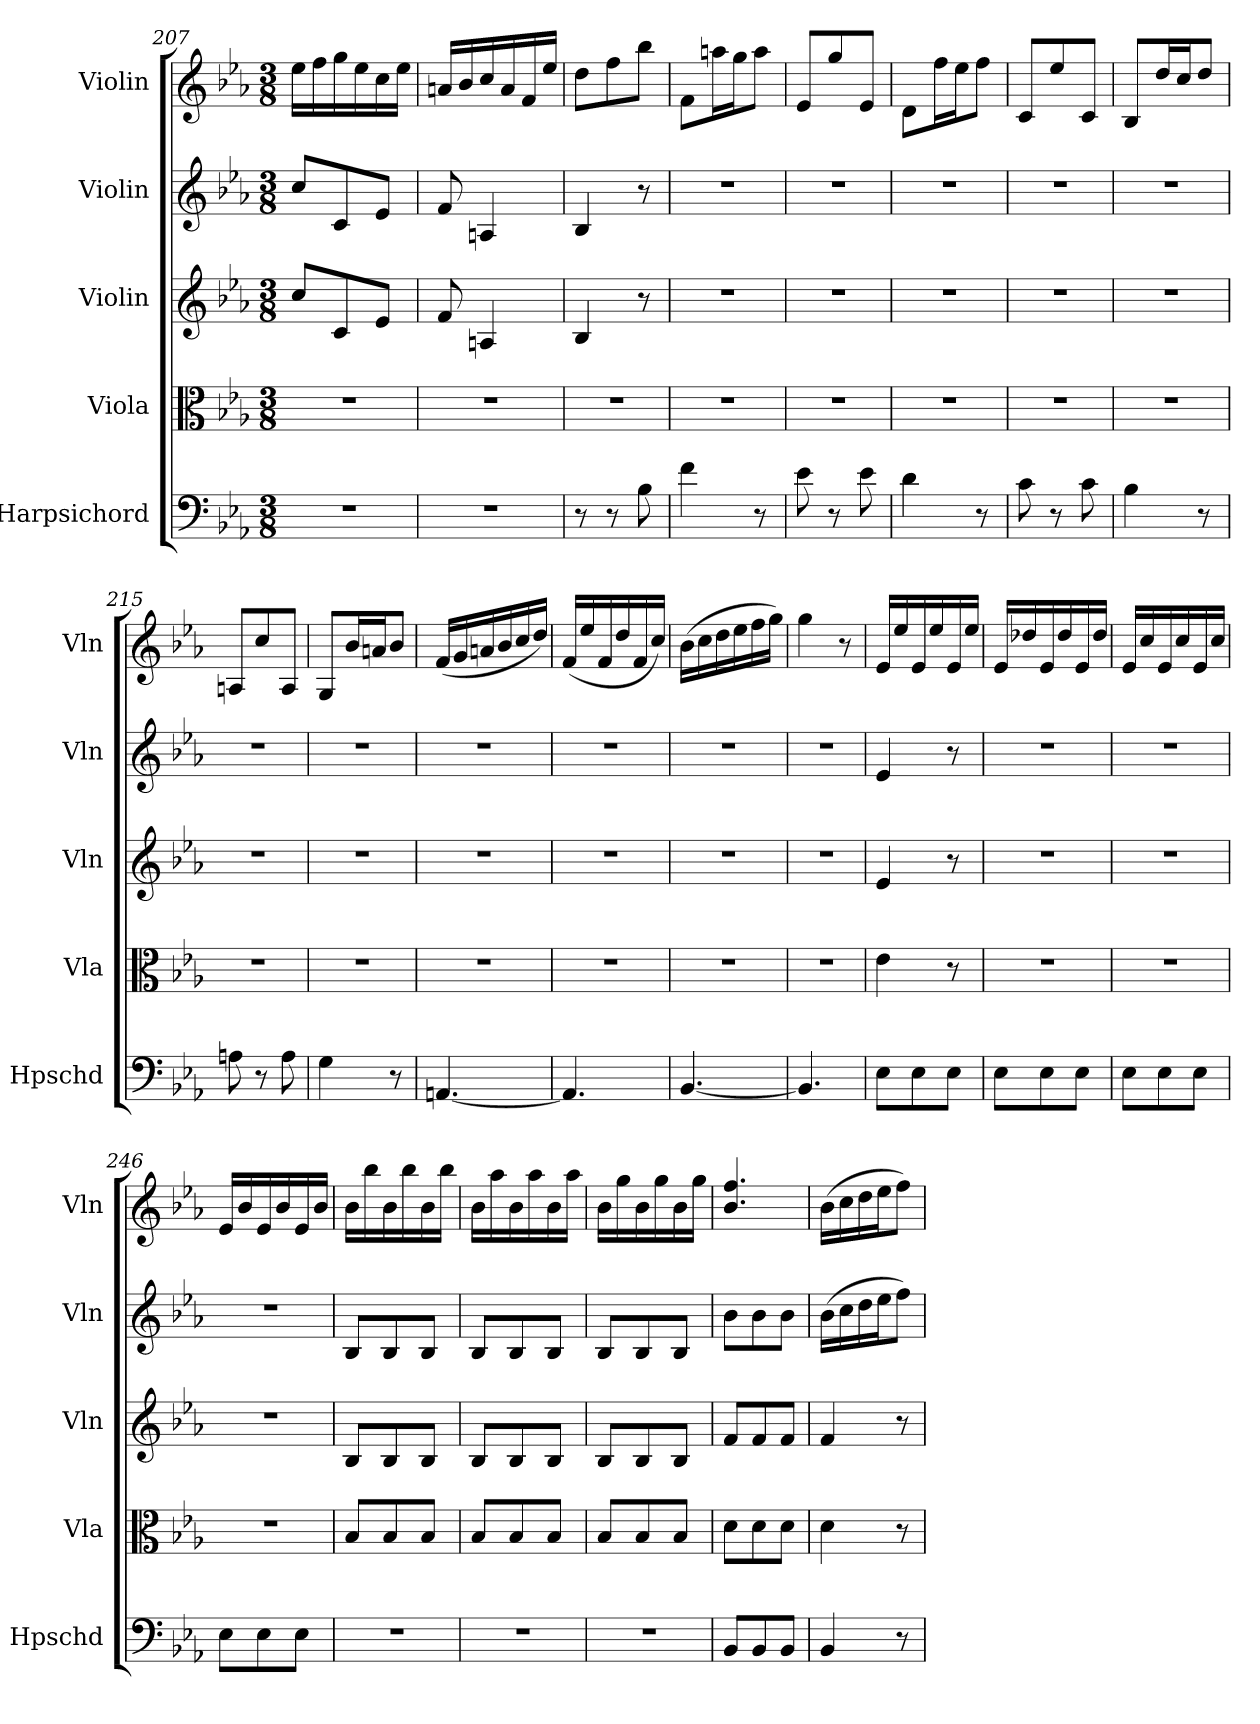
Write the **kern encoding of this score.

**kern	**kern	**kern	**kern	**kern
*part5	*part4	*part3	*part2	*part1
*staff5	*staff4	*staff3	*staff2	*staff1
*I"Harpsichord	*I"Viola	*I"Violin	*I"Violin	*I"Violin
*I'Hpschd	*I'Vla	*I'Vln	*I'Vln	*I'Vln
*clefF4	*clefC3	*clefG2	*clefG2	*clefG2
*k[b-e-a-]	*k[b-e-a-]	*k[b-e-a-]	*k[b-e-a-]	*k[b-e-a-]
*E-:	*E-:	*E-:	*E-:	*E-:
*M3/8	*M3/8	*M3/8	*M3/8	*M3/8
=207	=207	=207	=207	=207
4.r	4.r	8cc/L	8cc/L	16ee-\LL
.	.	.	.	16ff\
.	.	8c/	8c/	16gg\
.	.	.	.	16ee-\
.	.	8e-/J	8e-/J	16cc\
.	.	.	.	16ee-\JJ
=208	=208	=208	=208	=208
4.r	4.r	8f/	8f/	16an/LL
.	.	.	.	16b-/
.	.	4An/	4An/	16cc/
.	.	.	.	16a/
.	.	.	.	16f/
.	.	.	.	16ee-/JJ
=209	=209	=209	=209	=209
8r	4.r	4B-/	4B-/	8dd\L
8r	.	.	.	8ff\
8B-\	.	8r	8r	8bb-\J
=210	=210	=210	=210	=210
4f\	4.r	4.r	4.r	8f\L
.	.	.	.	16aan\L
.	.	.	.	16gg\J
8r	.	.	.	8aa\J
=211	=211	=211	=211	=211
8e-\	4.r	4.r	4.r	8e-/L
8r	.	.	.	8gg/
8e-\	.	.	.	8e-/J
=212	=212	=212	=212	=212
4d\	4.r	4.r	4.r	8d\L
.	.	.	.	16ff\L
.	.	.	.	16ee-\J
8r	.	.	.	8ff\J
=213	=213	=213	=213	=213
8c\	4.r	4.r	4.r	8c/L
8r	.	.	.	8ee-/
8c\	.	.	.	8c/J
=214	=214	=214	=214	=214
4B-\	4.r	4.r	4.r	8B-/L
.	.	.	.	16dd/L
.	.	.	.	16cc/J
8r	.	.	.	8dd/J
=215	=215	=215	=215	=215
8An\	4.r	4.r	4.r	8An/L
8r	.	.	.	8cc/
8A\	.	.	.	8A/J
=216	=216	=216	=216	=216
4G\	4.r	4.r	4.r	8G/L
.	.	.	.	16b-/L
.	.	.	.	16an/J
8r	.	.	.	8b-/J
=217	=217	=217	=217	=217
[4.AAn/	4.r	4.r	4.r	(16f/LL
.	.	.	.	16g/
.	.	.	.	16an/
.	.	.	.	16b-/
.	.	.	.	16cc/
.	.	.	.	16dd/JJ)
=218	=218	=218	=218	=218
4.AA/]	4.r	4.r	4.r	(16f/LL
.	.	.	.	16ee-/
.	.	.	.	16f/
.	.	.	.	16dd/
.	.	.	.	16f/
.	.	.	.	16cc/JJ)
=219	=219	=219	=219	=219
[4.BB-/	4.r	4.r	4.r	(16b-\LL
.	.	.	.	16cc\
.	.	.	.	16dd\
.	.	.	.	16ee-\
.	.	.	.	16ff\
.	.	.	.	16gg\JJ)
=220	=220	=220	=220	=220
4.BB-/]	4.r	4.r	4.r	4gg\
.	.	.	.	8r
=243	=243	=243	=243	=243
8E-\L	4e-\	4e-/	4e-/	16e-/LL
.	.	.	.	16ee-/
8E-\	.	.	.	16e-/
.	.	.	.	16ee-/
8E-\J	8r	8r	8r	16e-/
.	.	.	.	16ee-/JJ
=244	=244	=244	=244	=244
8E-\L	4.r	4.r	4.r	16e-/LL
.	.	.	.	16dd-X/
8E-\	.	.	.	16e-/
.	.	.	.	16dd-/
8E-\J	.	.	.	16e-/
.	.	.	.	16dd-/JJ
=245	=245	=245	=245	=245
8E-\L	4.r	4.r	4.r	16e-/LL
.	.	.	.	16cc/
8E-\	.	.	.	16e-/
.	.	.	.	16cc/
8E-\J	.	.	.	16e-/
.	.	.	.	16cc/JJ
=246	=246	=246	=246	=246
8E-\L	4.r	4.r	4.r	16e-/LL
.	.	.	.	16b-/
8E-\	.	.	.	16e-/
.	.	.	.	16b-/
8E-\J	.	.	.	16e-/
.	.	.	.	16b-/JJ
=247	=247	=247	=247	=247
4.r	8B-/L	8B-/L	8B-/L	16b-\LL
.	.	.	.	16bb-\
.	8B-/	8B-/	8B-/	16b-\
.	.	.	.	16bb-\
.	8B-/J	8B-/J	8B-/J	16b-\
.	.	.	.	16bb-\JJ
=248	=248	=248	=248	=248
4.r	8B-/L	8B-/L	8B-/L	16b-\LL
.	.	.	.	16aa-\
.	8B-/	8B-/	8B-/	16b-\
.	.	.	.	16aa-\
.	8B-/J	8B-/J	8B-/J	16b-\
.	.	.	.	16aa-\JJ
=249	=249	=249	=249	=249
4.r	8B-/L	8B-/L	8B-/L	16b-\LL
.	.	.	.	16gg\
.	8B-/	8B-/	8B-/	16b-\
.	.	.	.	16gg\
.	8B-/J	8B-/J	8B-/J	16b-\
.	.	.	.	16gg\JJ
=250	=250	=250	=250	=250
8BB-/L	8d\L	8f/L	8b-\L	4.b-/ 4.ff/
8BB-/	8d\	8f/	8b-\	.
8BB-/J	8d\J	8f/J	8b-\J	.
=251	=251	=251	=251	=251
4BB-/	4d\	4f/	(16b-\LL	(16b-\LL
.	.	.	16cc\	16cc\
.	.	.	16dd\	16dd\
.	.	.	16ee-\J	16ee-\J
8r	8r	8r	8ff\J)	8ff\J)
=	=	=	=	=
*-	*-	*-	*-	*-
